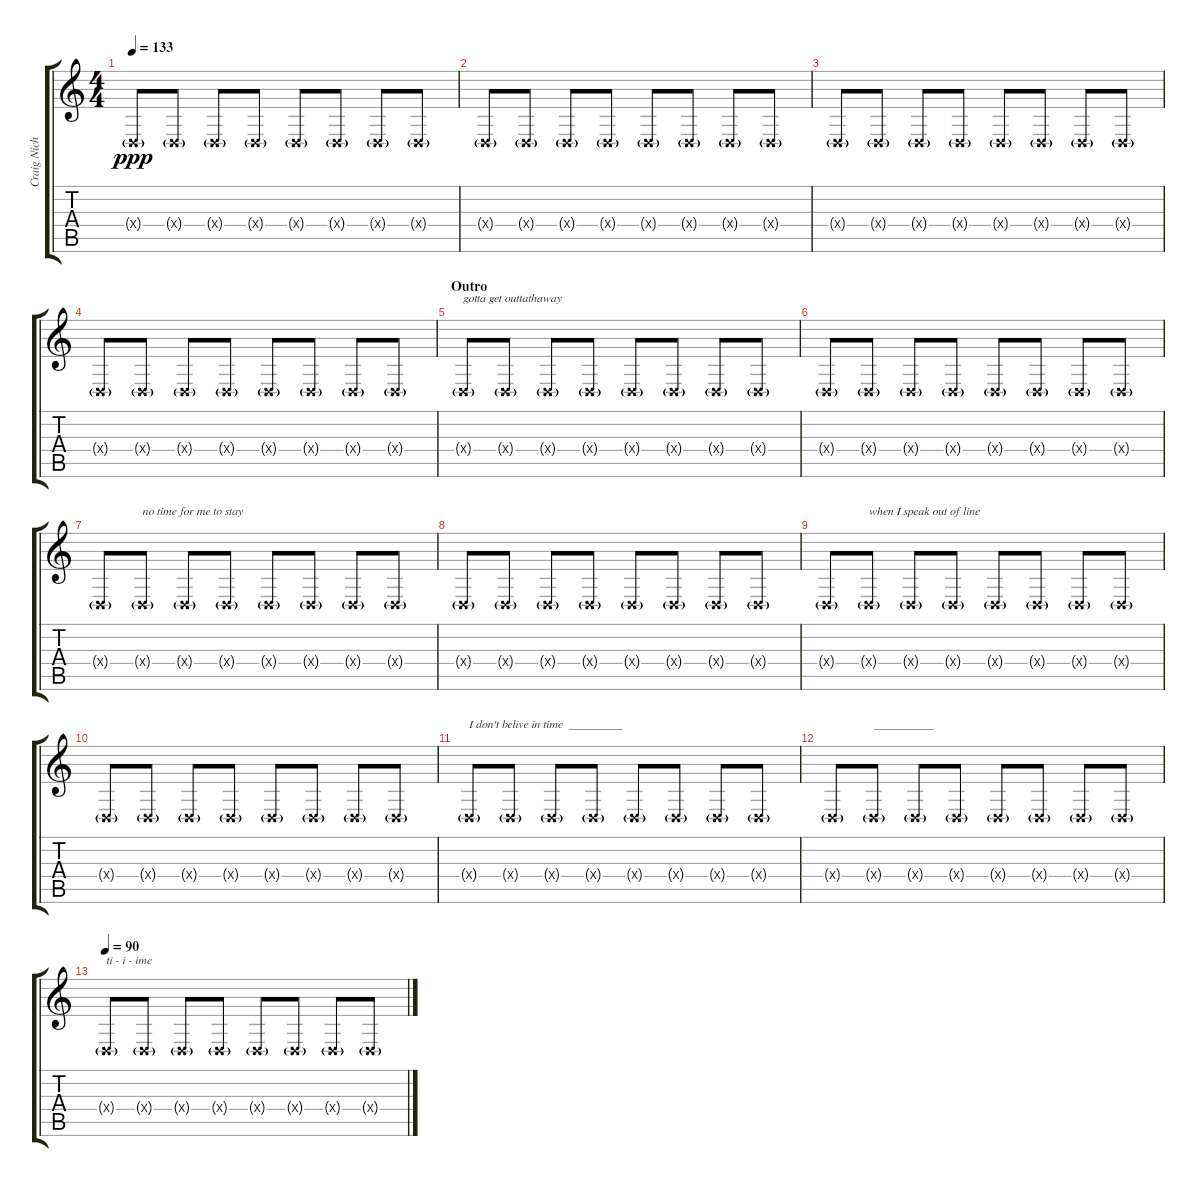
\track ("Craig Nicholls - Main Voice" "Craig Nich") {instrument bassoon}
\staff {score tabs}
\tuning (E4 B3 G3 D3 A2 E2) {hide}
\ts (4 4)
\tempo 133
\clef g2
\ks c
0.4{g x}.8{dy ppp} 0.4{g x}.8 0.4{g x}.8 0.4{g x}.8 0.4{g x}.8 0.4{g x}.8 0.4{g x}.8 0.4{g x}.8 |
0.4{g x}.8 0.4{g x}.8 0.4{g x}.8 0.4{g x}.8 0.4{g x}.8 0.4{g x}.8 0.4{g x}.8 0.4{g x}.8 |
0.4{g x}.8 0.4{g x}.8 0.4{g x}.8 0.4{g x}.8 0.4{g x}.8 0.4{g x}.8 0.4{g x}.8 0.4{g x}.8 |
0.4{g x}.8 0.4{g x}.8 0.4{g x}.8 0.4{g x}.8 0.4{g x}.8 0.4{g x}.8 0.4{g x}.8 0.4{g x}.8 |
\section ("" "Outro")
0.4{g x}.8{txt "gotta get outtathaway"} 0.4{g x}.8 0.4{g x}.8 0.4{g x}.8 0.4{g x}.8 0.4{g x}.8 0.4{g x}.8 0.4{g x}.8 |
0.4{g x}.8 0.4{g x}.8 0.4{g x}.8 0.4{g x}.8 0.4{g x}.8 0.4{g x}.8 0.4{g x}.8 0.4{g x}.8 |
0.4{g x}.8 0.4{g x}.8{txt "no time for me to stay"} 0.4{g x}.8 0.4{g x}.8 0.4{g x}.8 0.4{g x}.8 0.4{g x}.8 0.4{g x}.8 |
0.4{g x}.8 0.4{g x}.8 0.4{g x}.8 0.4{g x}.8 0.4{g x}.8 0.4{g x}.8 0.4{g x}.8 0.4{g x}.8 |
0.4{g x}.8 0.4{g x}.8{txt "when I speak out of line"} 0.4{g x}.8 0.4{g x}.8 0.4{g x}.8 0.4{g x}.8 0.4{g x}.8 0.4{g x}.8 |
0.4{g x}.8 0.4{g x}.8 0.4{g x}.8 0.4{g x}.8 0.4{g x}.8 0.4{g x}.8 0.4{g x}.8 0.4{g x}.8 |
0.4{g x}.8{txt "I don't belive in time  _________"} 0.4{g x}.8 0.4{g x}.8 0.4{g x}.8 0.4{g x}.8 0.4{g x}.8 0.4{g x}.8 0.4{g x}.8 |
0.4{g x}.8 0.4{g x}.8{txt "__________"} 0.4{g x}.8 0.4{g x}.8 0.4{g x}.8 0.4{g x}.8 0.4{g x}.8 0.4{g x}.8 |
\tempo 90
0.4{g x}.8{txt "ti - i - ime"} 0.4{g x}.8 0.4{g x}.8 0.4{g x}.8 0.4{g x}.8 0.4{g x}.8 0.4{g x}.8 0.4{g x}.8
